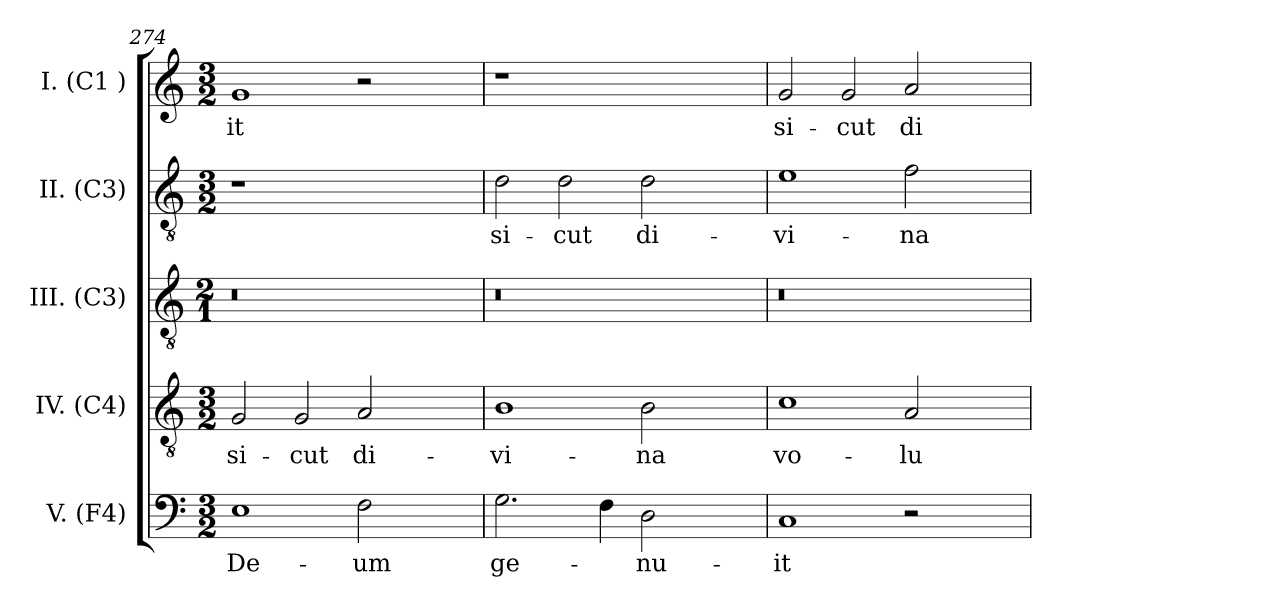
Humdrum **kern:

**kern	**text	**kern	**text	**kern	**kern	**text	**kern	**text
*part5	*part5	*part4	*part4	*part3	*part2	*part2	*part1	*part1
*staff5	*staff5	*staff4	*staff4	*staff3	*staff2	*staff2	*staff1	*staff1
*I"V. (F4)	*	*I"IV. (C4)	*	*I"III. (C3)	*I"II. (C3)	*	*I"I. (C1 )	*
*I'V.	*	*I'IV.	*	*I'III.	*I'II.	*	*I'I.	*
*clefF4	*	*clefGv2	*	*clefGv2	*clefGv2	*	*clefG2	*
*k[]	*	*k[]	*	*	*k[]	*	*k[]	*
*C:	*	*C:	*	*	*C:	*	*C:	*
*M3/2	*	*M3/2	*	*M2/1	*M3/2	*	*M3/2	*
=274	=274	=274	=274	=274	=274	=274	=274	=274
!	!LO:LY:b:cj	!	!LO:LY:b:cj	!	!LO:N:vis=1	!	!	!LO:LY:b:cj
1E	De-	2G/	si-	0r	1.r	.	1g	-it
!	!	!	!LO:LY:b:cj	!	!	!	!	!
.	.	2G/	-cut	.	.	.	.	.
!	!LO:LY:b:cj	!	!LO:LY:b:cj	!	!	!	!	!
2F\	-um	2A/	di-	.	.	.	2r	.
2ryy	.	2ryy	.	.	2ryy	.	2ryy	.
=275	=275	=275	=275	=275	=275	=275	=275	=275
!	!LO:LY:b:cj	!	!LO:LY:b:cj	!	!	!LO:LY:b:cj	!LO:N:vis=1	!
2.G\	ge-	1B	-vi-	0r	2d\	si-	1.r	.
!	!	!	!	!	!	!LO:LY:b:cj	!	!
.	.	.	.	.	2d\	-cut	.	.
4F\	.	.	.	.	.	.	.	.
!	!LO:LY:b:cj	!	!LO:LY:b:cj	!	!	!LO:LY:b:cj	!	!
2D\	-nu-	2B\	-na	.	2d\	di-	.	.
2ryy	.	2ryy	.	.	2ryy	.	2ryy	.
=276	=276	=276	=276	=276	=276	=276	=276	=276
!	!LO:LY:b:cj	!	!LO:LY:b:cj	!	!	!LO:LY:b:cj	!	!LO:LY:b:cj
1C	-it	1c	vo-	0r	1e	-vi-	2g/	si-
!	!	!	!	!	!	!	!	!LO:LY:b:cj
.	.	.	.	.	.	.	2g/	-cut
!	!	!	!LO:LY:b:cj	!	!	!LO:LY:b:cj	!	!LO:LY:b:cj
2r	.	2A/	-lu	.	2f\	-na	2a/	di-
2ryy	.	2ryy	.	.	2ryy	.	2ryy	.
=	=	=	=	=	=	=	=	=
*-	*-	*-	*-	*-	*-	*-	*-	*-
